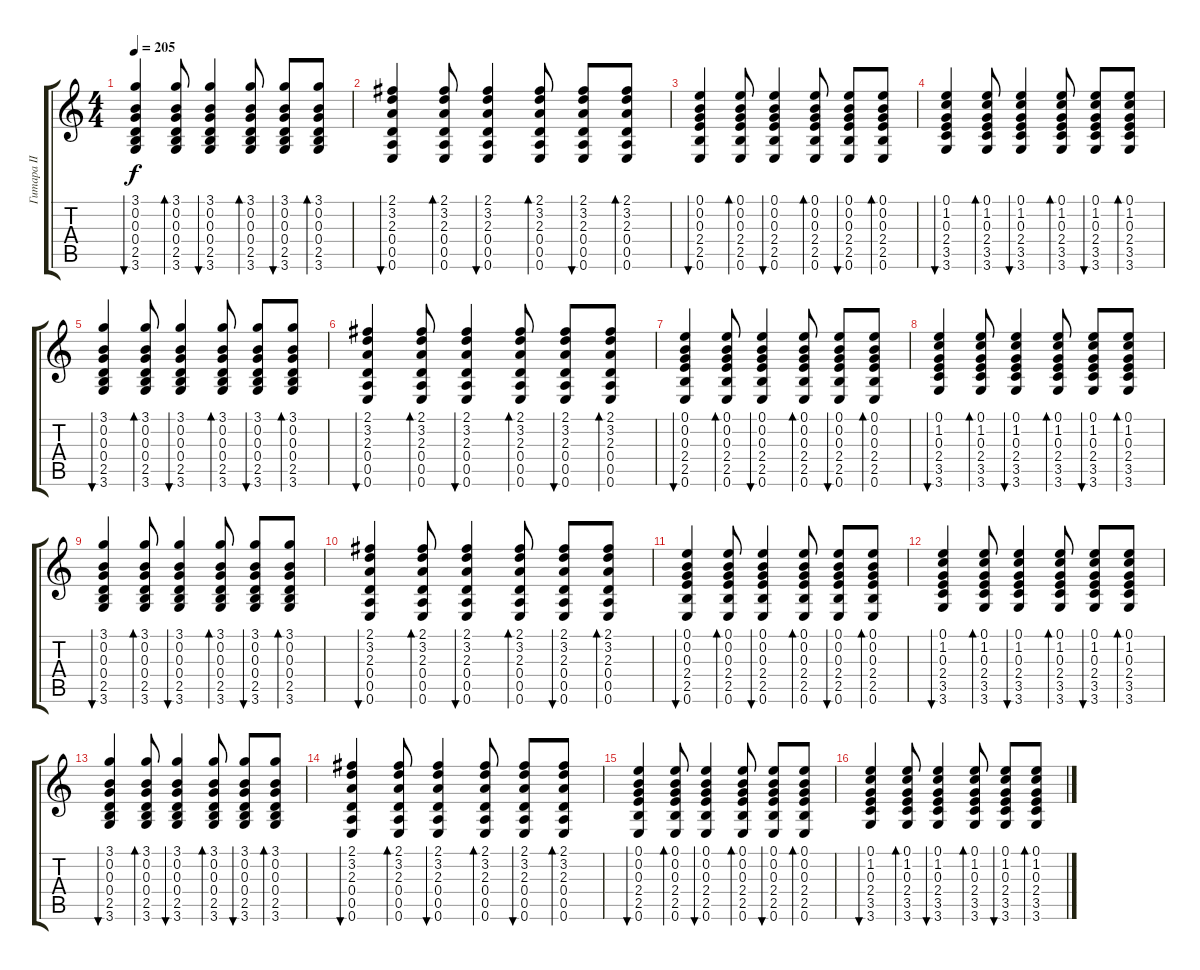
\track ("Гитара II" "Гитара II") {instrument acousticguitarsteel}
\staff {score tabs}
\tuning (E4 B3 G3 D3 A2 E2) {hide}
\ts (4 4)
\tempo 205
\clef g2
\ks c
(3.1 0.2 0.3 0.4 2.5 3.6).4{bu 60 dy f} (3.1 0.2 0.3 0.4 2.5 3.6).8{bd 60} (3.1 0.2 0.3 0.4 2.5 3.6).4{bu 60} (3.1 0.2 0.3 0.4 2.5 3.6).8{bd 60} (3.1 0.2 0.3 0.4 2.5 3.6).8{bu 60} (3.1 0.2 0.3 0.4 2.5 3.6).8{bd 60} |
(2.1 3.2 2.3 0.4 0.5 0.6).4{bu 60} (2.1 3.2 2.3 0.4 0.5 0.6).8{bd 60} (2.1 3.2 2.3 0.4 0.5 0.6).4{bu 60} (2.1 3.2 2.3 0.4 0.5 0.6).8{bd 60} (2.1 3.2 2.3 0.4 0.5 0.6).8{bu 60} (2.1 3.2 2.3 0.4 0.5 0.6).8{bd 60} |
(0.1 0.2 0.3 2.4 2.5 0.6).4{bu 60} (0.1 0.2 0.3 2.4 2.5 0.6).8{bd 60} (0.1 0.2 0.3 2.4 2.5 0.6).4{bu 60} (0.1 0.2 0.3 2.4 2.5 0.6).8{bd 60} (0.1 0.2 0.3 2.4 2.5 0.6).8{bu 60} (0.1 0.2 0.3 2.4 2.5 0.6).8{bd 60} |
(0.1 1.2 0.3 2.4 3.5 3.6).4{bu 60} (0.1 1.2 0.3 2.4 3.5 3.6).8{bd 60} (0.1 1.2 0.3 2.4 3.5 3.6).4{bu 60} (0.1 1.2 0.3 2.4 3.5 3.6).8{bd 60} (0.1 1.2 0.3 2.4 3.5 3.6).8{bu 60} (0.1 1.2 0.3 2.4 3.5 3.6).8{bd 60} |
(3.1 0.2 0.3 0.4 2.5 3.6).4{bu 60} (3.1 0.2 0.3 0.4 2.5 3.6).8{bd 60} (3.1 0.2 0.3 0.4 2.5 3.6).4{bu 60} (3.1 0.2 0.3 0.4 2.5 3.6).8{bd 60} (3.1 0.2 0.3 0.4 2.5 3.6).8{bu 60} (3.1 0.2 0.3 0.4 2.5 3.6).8{bd 60} |
(2.1 3.2 2.3 0.4 0.5 0.6).4{bu 60} (2.1 3.2 2.3 0.4 0.5 0.6).8{bd 60} (2.1 3.2 2.3 0.4 0.5 0.6).4{bu 60} (2.1 3.2 2.3 0.4 0.5 0.6).8{bd 60} (2.1 3.2 2.3 0.4 0.5 0.6).8{bu 60} (2.1 3.2 2.3 0.4 0.5 0.6).8{bd 60} |
(0.1 0.2 0.3 2.4 2.5 0.6).4{bu 60} (0.1 0.2 0.3 2.4 2.5 0.6).8{bd 60} (0.1 0.2 0.3 2.4 2.5 0.6).4{bu 60} (0.1 0.2 0.3 2.4 2.5 0.6).8{bd 60} (0.1 0.2 0.3 2.4 2.5 0.6).8{bu 60} (0.1 0.2 0.3 2.4 2.5 0.6).8{bd 60} |
(0.1 1.2 0.3 2.4 3.5 3.6).4{bu 60} (0.1 1.2 0.3 2.4 3.5 3.6).8{bd 60} (0.1 1.2 0.3 2.4 3.5 3.6).4{bu 60} (0.1 1.2 0.3 2.4 3.5 3.6).8{bd 60} (0.1 1.2 0.3 2.4 3.5 3.6).8{bu 60} (0.1 1.2 0.3 2.4 3.5 3.6).8{bd 60} |
(3.1 0.2 0.3 0.4 2.5 3.6).4{bu 60} (3.1 0.2 0.3 0.4 2.5 3.6).8{bd 60} (3.1 0.2 0.3 0.4 2.5 3.6).4{bu 60} (3.1 0.2 0.3 0.4 2.5 3.6).8{bd 60} (3.1 0.2 0.3 0.4 2.5 3.6).8{bu 60} (3.1 0.2 0.3 0.4 2.5 3.6).8{bd 60} |
(2.1 3.2 2.3 0.4 0.5 0.6).4{bu 60} (2.1 3.2 2.3 0.4 0.5 0.6).8{bd 60} (2.1 3.2 2.3 0.4 0.5 0.6).4{bu 60} (2.1 3.2 2.3 0.4 0.5 0.6).8{bd 60} (2.1 3.2 2.3 0.4 0.5 0.6).8{bu 60} (2.1 3.2 2.3 0.4 0.5 0.6).8{bd 60} |
(0.1 0.2 0.3 2.4 2.5 0.6).4{bu 60} (0.1 0.2 0.3 2.4 2.5 0.6).8{bd 60} (0.1 0.2 0.3 2.4 2.5 0.6).4{bu 60} (0.1 0.2 0.3 2.4 2.5 0.6).8{bd 60} (0.1 0.2 0.3 2.4 2.5 0.6).8{bu 60} (0.1 0.2 0.3 2.4 2.5 0.6).8{bd 60} |
(0.1 1.2 0.3 2.4 3.5 3.6).4{bu 60} (0.1 1.2 0.3 2.4 3.5 3.6).8{bd 60} (0.1 1.2 0.3 2.4 3.5 3.6).4{bu 60} (0.1 1.2 0.3 2.4 3.5 3.6).8{bd 60} (0.1 1.2 0.3 2.4 3.5 3.6).8{bu 60} (0.1 1.2 0.3 2.4 3.5 3.6).8{bd 60} |
(3.1 0.2 0.3 0.4 2.5 3.6).4{bu 60} (3.1 0.2 0.3 0.4 2.5 3.6).8{bd 60} (3.1 0.2 0.3 0.4 2.5 3.6).4{bu 60} (3.1 0.2 0.3 0.4 2.5 3.6).8{bd 60} (3.1 0.2 0.3 0.4 2.5 3.6).8{bu 60} (3.1 0.2 0.3 0.4 2.5 3.6).8{bd 60} |
(2.1 3.2 2.3 0.4 0.5 0.6).4{bu 60} (2.1 3.2 2.3 0.4 0.5 0.6).8{bd 60} (2.1 3.2 2.3 0.4 0.5 0.6).4{bu 60} (2.1 3.2 2.3 0.4 0.5 0.6).8{bd 60} (2.1 3.2 2.3 0.4 0.5 0.6).8{bu 60} (2.1 3.2 2.3 0.4 0.5 0.6).8{bd 60} |
(0.1 0.2 0.3 2.4 2.5 0.6).4{bu 60} (0.1 0.2 0.3 2.4 2.5 0.6).8{bd 60} (0.1 0.2 0.3 2.4 2.5 0.6).4{bu 60} (0.1 0.2 0.3 2.4 2.5 0.6).8{bd 60} (0.1 0.2 0.3 2.4 2.5 0.6).8{bu 60} (0.1 0.2 0.3 2.4 2.5 0.6).8{bd 60} |
(0.1 1.2 0.3 2.4 3.5 3.6).4{bu 60} (0.1 1.2 0.3 2.4 3.5 3.6).8{bd 60} (0.1 1.2 0.3 2.4 3.5 3.6).4{bu 60} (0.1 1.2 0.3 2.4 3.5 3.6).8{bd 60} (0.1 1.2 0.3 2.4 3.5 3.6).8{bu 60} (0.1 1.2 0.3 2.4 3.5 3.6).8{bd 60}
